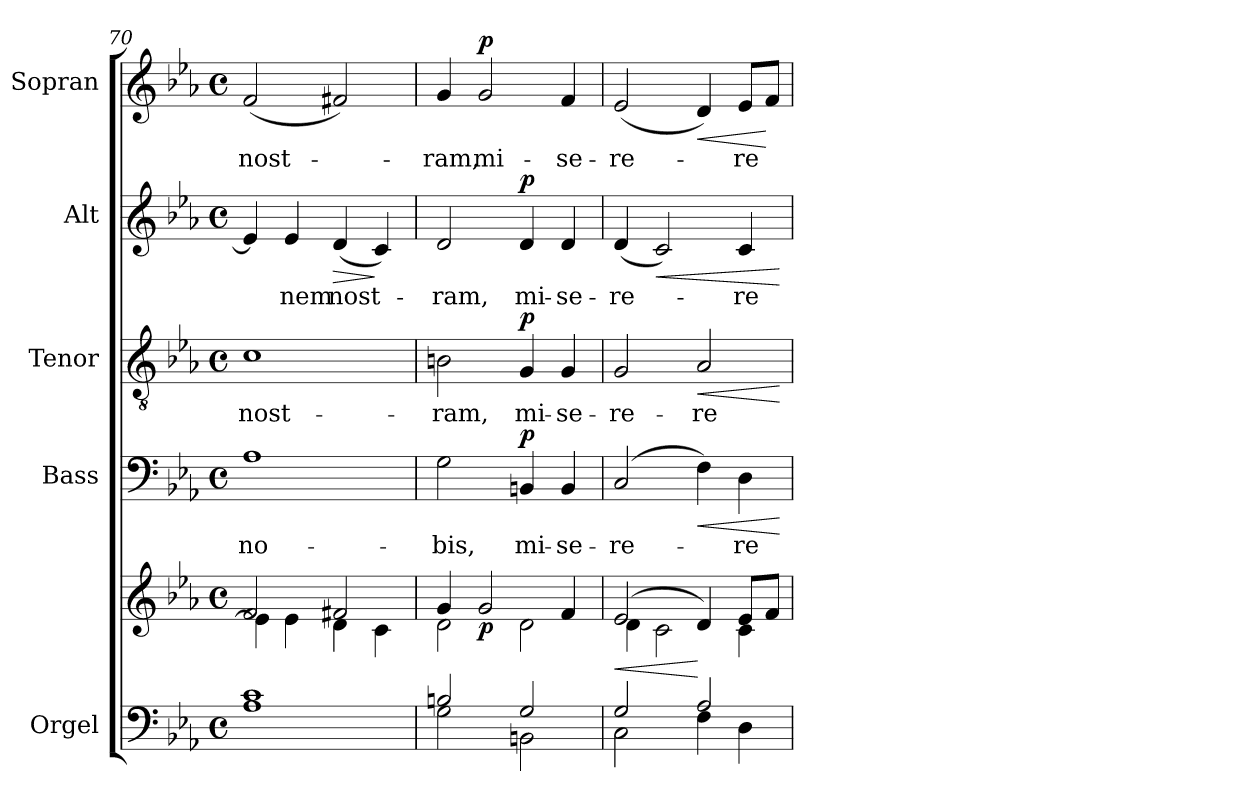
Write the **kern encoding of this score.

**kern	**kern	**dynam	**kern	**text	**dynam	**kern	**text	**dynam	**kern	**text	**dynam	**kern	**text	**dynam
*part5	*part5	*part5	*part4	*part4	*part4	*part3	*part3	*part3	*part2	*part2	*part2	*part1	*part1	*part1
*staff6	*staff5	*staff5/6	*staff4	*staff4	*staff4	*staff3	*staff3	*staff3	*staff2	*staff2	*staff2	*staff1	*staff1	*staff1
*I"Orgel	*	*	*I"Bass	*	*	*I"Tenor	*	*	*I"Alt	*	*	*I"Sopran	*	*
*I'Org.	*	*	*I'B.	*	*	*I'T.	*	*	*I'A.	*	*	*I'S.	*	*
*clefF4	*clefG2	*	*clefF4	*	*	*clefGv2	*	*	*clefG2	*	*	*clefG2	*	*
*k[b-e-a-]	*k[b-e-a-]	*	*k[b-e-a-]	*	*	*k[b-e-a-]	*	*	*k[b-e-a-]	*	*	*k[b-e-a-]	*	*
*E-:	*E-:	*	*E-:	*	*	*E-:	*	*	*E-:	*	*	*E-:	*	*
*M4/4	*M4/4	*	*M4/4	*	*	*M4/4	*	*	*M4/4	*	*	*M4/4	*	*
*met(c)	*met(c)	*	*met(c)	*	*	*met(c)	*	*	*met(c)	*	*	*met(c)	*	*
=70	=70	=70	=70	=70	=70	=70	=70	=70	=70	=70	=70	=70	=70	=70
*^	*^	*	*	*	*	*	*	*	*	*	*	*	*	*
!	!	!	!	!	!	!LO:LY:b	!	!	!LO:LY:b	!	!	!	!	!	!LO:LY:b	!
1c	1A-	2f/	4e-\]	.	1A-	no-	.	1c	nost-	.	4e-/]	.	.	(<2f/	nost-	.
!	!	!	!	!	!	!	!	!	!	!	!	!LO:LY:b	!	!	!	!
.	.	.	4e-\	.	.	.	.	.	.	.	4e-/	-nem	.	.	.	.
!	!	!	!	!	!	!	!	!	!	!	!	!LO:LY:b	!LO:HP:b	!	!	!
.	.	2f#X/	4d\	.	.	.	.	.	.	.	(<4d/	nost-	>	2f#X/)	.	.
.	.	.	4c\	.	.	.	.	.	.	.	4c/)	.	]	.	.	.
=71	=71	=71	=71	=71	=71	=71	=71	=71	=71	=71	=71	=71	=71	=71	=71	=71
!	!	!	!	!	!	!LO:LY:b	!	!	!LO:LY:b	!	!	!LO:LY:b	!	!	!LO:LY:b	!
2Bn/	2G\	4g/	2d\	.	2G\	-bis,	.	2Bn\	-ram,	.	2d/	-ram,	.	4g/	-ram,	.
!	!	!	!	!LO:DY:b	!	!	!	!	!	!	!	!	!	!	!LO:LY:b	!LO:DY:a
.	.	2g/	.	p	.	.	.	.	.	.	.	.	.	2g/	mi-	p
!	!	!	!	!	!	!LO:LY:b	!LO:DY:a	!	!LO:LY:b	!LO:DY:a	!	!LO:LY:b	!LO:DY:a	!	!	!
2G/	2BBn\	.	2d\	.	4BBn/	mi-	p	4G/	mi-	p	4d/	mi-	p	.	.	.
!	!	!	!	!	!	!LO:LY:b	!	!	!LO:LY:b	!	!	!LO:LY:b	!	!	!LO:LY:b	!
.	.	4f/	.	.	4BB/	-se-	.	4G/	-se-	.	4d/	-se-	.	4f/	-se-	.
!!LO:PB:g=z
=72	=72	=72	=72	=72	=72	=72	=72	=72	=72	=72	=72	=72	=72	=72	=72	=72
!	!	!	!	!LO:HP:b	!	!LO:LY:b	!	!	!LO:LY:b	!	!	!LO:LY:b	!	!	!LO:LY:b	!
2G/	2C\	(2e-/	4d\	<	(2C/	-re-	.	2G/	-re-	.	(<4d/	-re-	.	(<2e-/	-re-	.
!	!	!	!	!	!	!	!	!	!	!	!	!	!LO:HP:b	!	!	!
.	.	.	2c\	.	.	.	.	.	.	.	2c/)	.	<	.	.	.
!	!	!	!	!	!	!	!LO:HP:b	!	!LO:LY:b	!LO:HP:b	!	!	!	!	!	!LO:HP:b
2A-/	4F\	4d/)	.	[	4F\)	.	<	2A-/	-re	<	.	.	.	4d/)	.	<
!	!	!	!	!	!	!LO:LY:b	!	!	!	!	!	!LO:LY:b	!	!	!LO:LY:b	!
.	4D\	8e-/L	4c\	.	4D\	-re	.	.	.	.	4c/	-re	.	8e-/L	-re	.
.	.	8f/J	.	.	.	.	.	.	.	.	.	.	.	8f/J	.	[
*v	*v	*	*	*	*	*	*	*	*	*	*	*	*	*	*	*
*	*v	*v	*	*	*	*	*	*	*	*	*	*	*	*	*
.	.	.	.	.	[	.	.	[	.	.	[	.	.	.
=	=	=	=	=	=	=	=	=	=	=	=	=	=	=
*-	*-	*-	*-	*-	*-	*-	*-	*-	*-	*-	*-	*-	*-	*-
